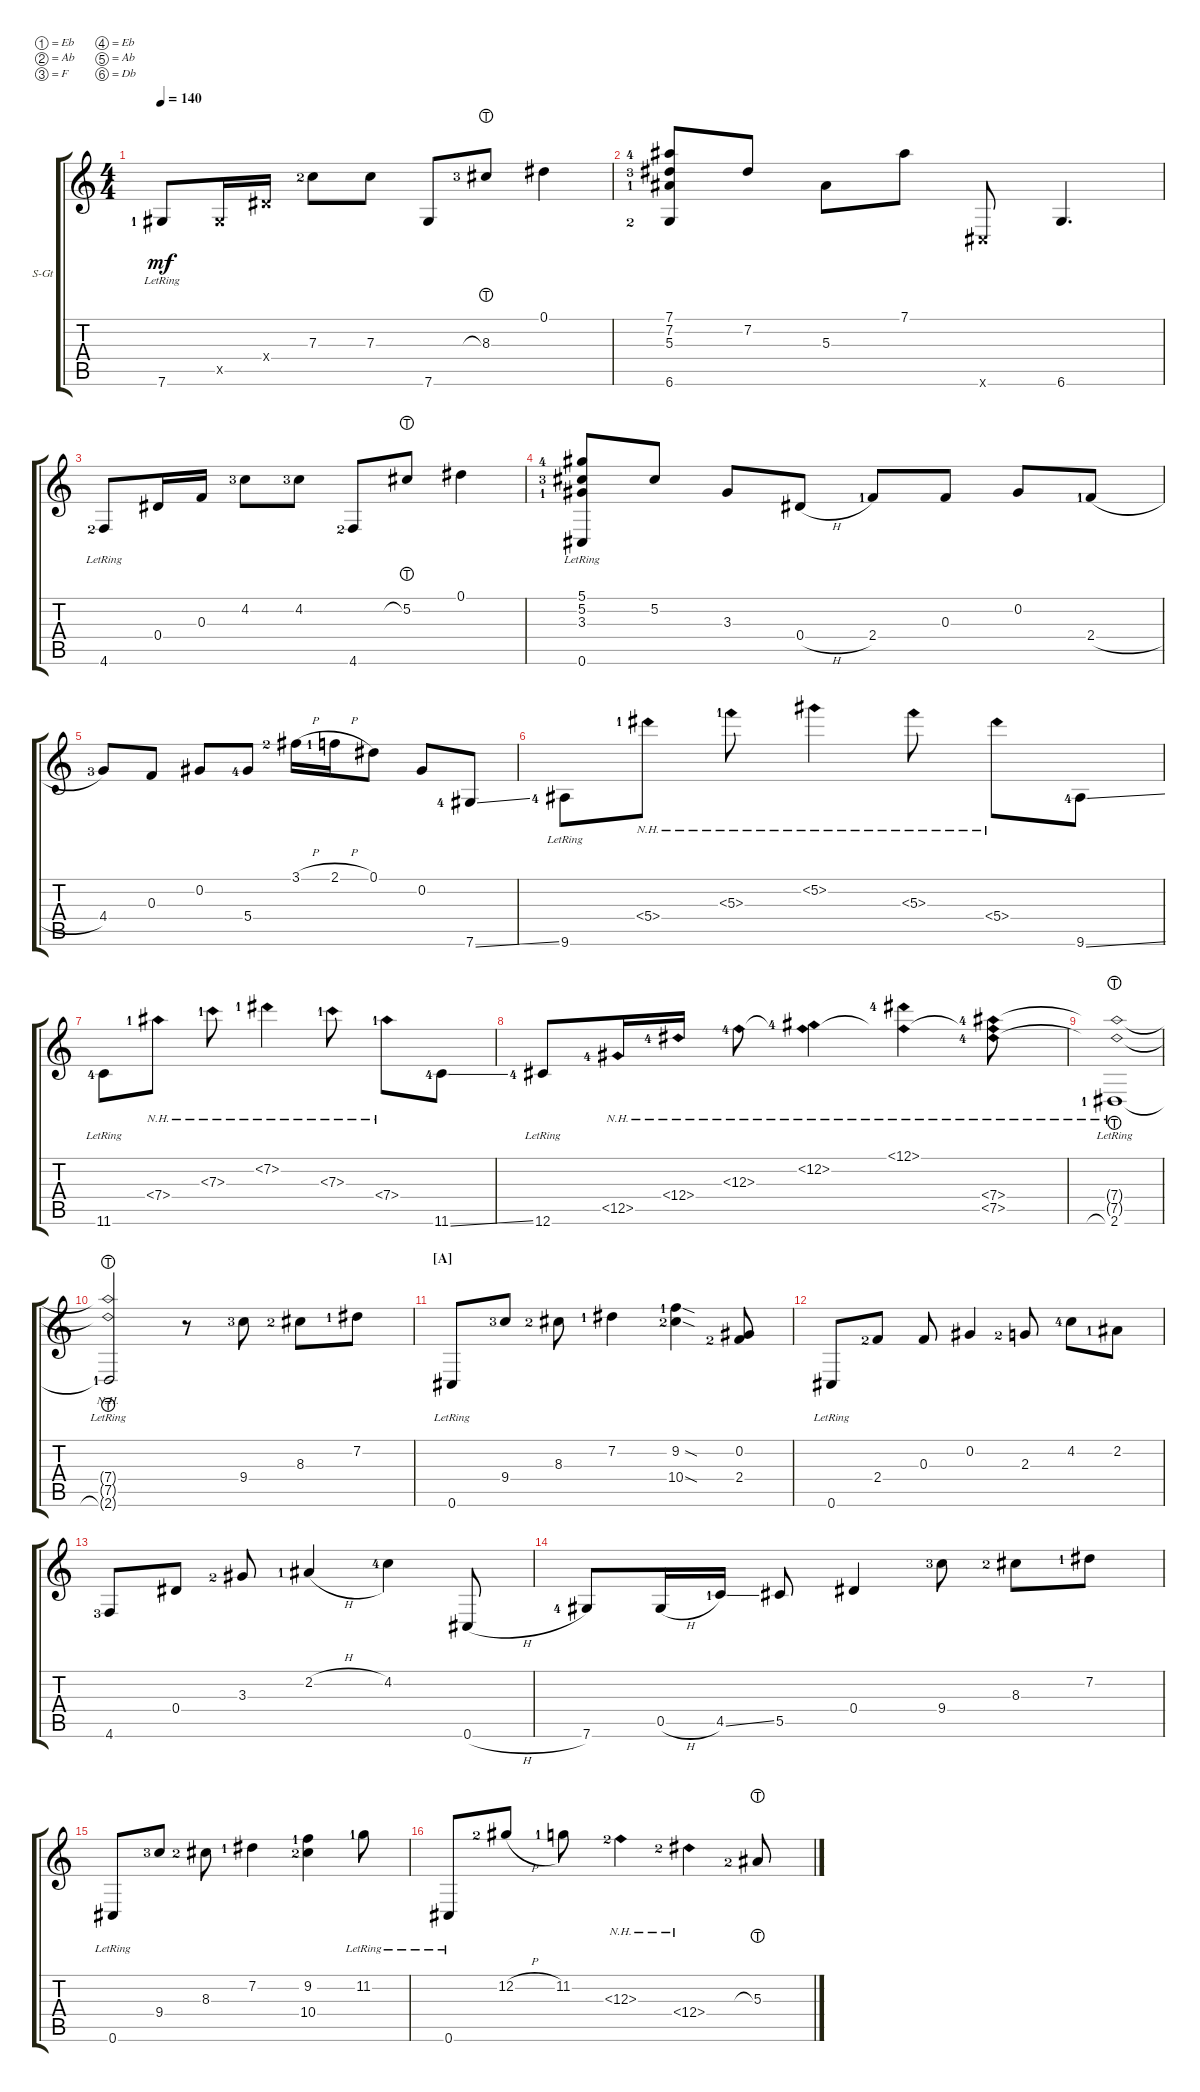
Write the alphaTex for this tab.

\defaultSystemsLayout 4
\bracketExtendMode groupsimilarinstruments
\firstSystemTrackNameOrientation horizontal
\otherSystemsTrackNameOrientation horizontal
\track ("Steel Guitar" "S-Gt") {instrument acousticguitarsteel}
\staff {score tabs}
\tuning (Eb4 Ab3 F3 Eb3 Ab2 Db2)
\ts (4 4)
\tempo 140
\clef g2
\scale
0.284722
\ks c
7.6{lr lf 2}.8{dy mf} 0.5{x}.16 0.4{x}.16 7.3{lf 3}.8 7.3.8 7.6.8 8.3{lht lf 4}.8 0.1.4 |
\scale
0.247025 (7.1{lf 5} 7.2{lf 4} 5.3{lf 2} 6.6{lf 3}).8 7.2.8 5.3.8 7.1.8 0.6{x}.8 6.6.4{d} |
\scale
0.262732 4.6{lr lf 3}.8 0.4.16 0.3.16 4.2{lf 4}.8 4.2{lf 4}.8 4.6{lf 3}.8 5.2{lht}.8 0.1.4 |
\scale
0.20548 (0.6 3.3{lf 2} 5.2{lf 4} 5.1{lr lf 5}).8 5.2.8 3.3.8 0.4{h}.8 2.4{lf 2}.8 0.3.8 0.2.8 2.4{h lf 2}.8 |
\scale
0.284477 4.4{lf 4}.8 0.3.8 0.2.8 5.4{lf 5}.8 3.1{h lf 3}.16 2.1{h lf 2}.16 0.1.8 0.2.8 7.6{ss lf 5}.8 |
\scale
0.243368 9.6{lr lf 5}.8 5.4{nh lf 2}.8 5.3{nh lf 2}.8 5.2{nh}.4 5.3{nh}.8 5.4{nh}.8 9.6{ss lf 5}.8 |
\scale
0.270802 11.6{lr lf 5}.8 7.4{nh lf 2}.8 7.3{nh lf 2}.8 7.2{nh lf 2}.4 7.3{nh lf 2}.8 7.4{nh lf 2}.8 11.6{ss lf 5}.8 |
\scale
0.202603 12.6{lr lf 5}.8 12.5{nh lf 5}.16 12.4{nh lf 5}.16 12.3{nh lf 5}.8 (12.2{nh lf 5} 12.3{nh t}).4 (12.1{nh lf 5} 12.3{nh t}).4 (7.5{nh lf 5} 7.4{nh lf 5} 12.3{nh t}).8 |
\scale
0.492962 (7.4{nh lr t} 7.5{nh lr t} 2.6{lht lr lf 2}).1 |
\scale
0.507357 (7.4{nh lr t} 7.5{nh lr t} 2.6{lht lr t lf 2}).2 r.8 9.4{lf 4}.8 8.3{lf 3}.8 7.2{lf 2}.8 |
\section ("A" "")
\scale
0.26234 0.6{lr}.8 9.4{lf 4}.8 8.3{lf 3}.8 7.2{lf 2}.4 (9.2{sod lf 2} 10.4{sod lf 3}).4 (0.2 2.4{lf 3}).8 |
\scale
0.255991 0.6{lr}.8 2.4{lf 3}.8 0.3.8 0.2.4 2.3{lf 3}.8 4.2{lf 5}.8 2.2{lf 2}.8 |
\scale
0.25304 4.6{lf 4}.8 0.4.8 3.3{lf 3}.8 2.2{h lf 2}.4 4.2{lf 5}.4 0.6{h}.8 |
\scale
0.229169 7.6{lf 5}.8 0.5{h}.16 4.5{ss lf 2}.16 5.5.8 0.4.4 9.4{lf 4}.8 8.3{lf 3}.8 7.2{lf 2}.8 |
\scale
0.258333 0.6{lr}.8 9.4{lf 4}.8 8.3{lf 3}.8 7.2{lf 2}.4 (9.2{lf 2} 10.4{lf 3}).4 11.2{lr lf 2}.8 |
\scale
0.265898 0.6{lr}.8 12.2{h lf 3}.8 11.2{lf 2}.8 12.3{nh lf 3}.4 12.4{nh lf 3}.4 5.3{lht lf 3}.8
